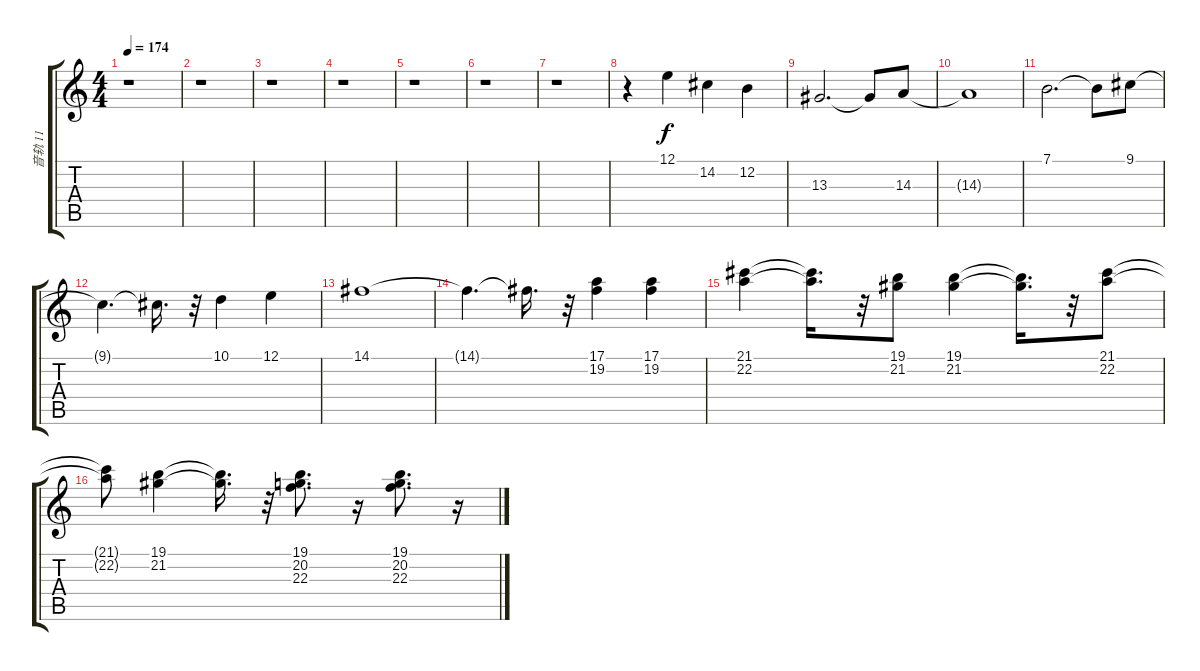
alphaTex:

\track ("音轨 11" "音轨 11") {instrument stringensemble1}
\staff {score tabs}
\tuning (E4 B3 G3 D3 A2 E2) {hide}
\ts (4 4)
\tempo 174
\clef g2
\ks c
r.1{dy f} |
r.1 |
r.1 |
r.1 |
r.1 |
r.1 |
r.1 |
r.4 12.1.4 14.2.4 12.2.4 |
13.3.2{d} 13.3{t}.8 14.3.8 |
14.3{t}.1 |
7.1.2{d} 7.1{t}.8 9.1.8 |
9.1{t}.4{d} 9.1{t}.16{d} r.32 10.1.4 12.1.4 |
14.1.1 |
14.1{t}.4{d} 14.1{t}.16{d} r.32 (17.1 19.2).4 (17.1 19.2).4 |
(21.1 22.2).4 (21.1{t} 22.2{t}).16{d} r.32 (19.1 21.2).8 (19.1 21.2).4 (19.1{t} 21.2{t}).16{d} r.32 (21.1 22.2).8 |
(21.1{t} 22.2{t}).8 (19.1 21.2).4 (19.1{t} 21.2{t}).16{d} r.32 (19.1 20.2 22.3).8{d} r.16 (19.1 20.2 22.3).8{d} r.16
